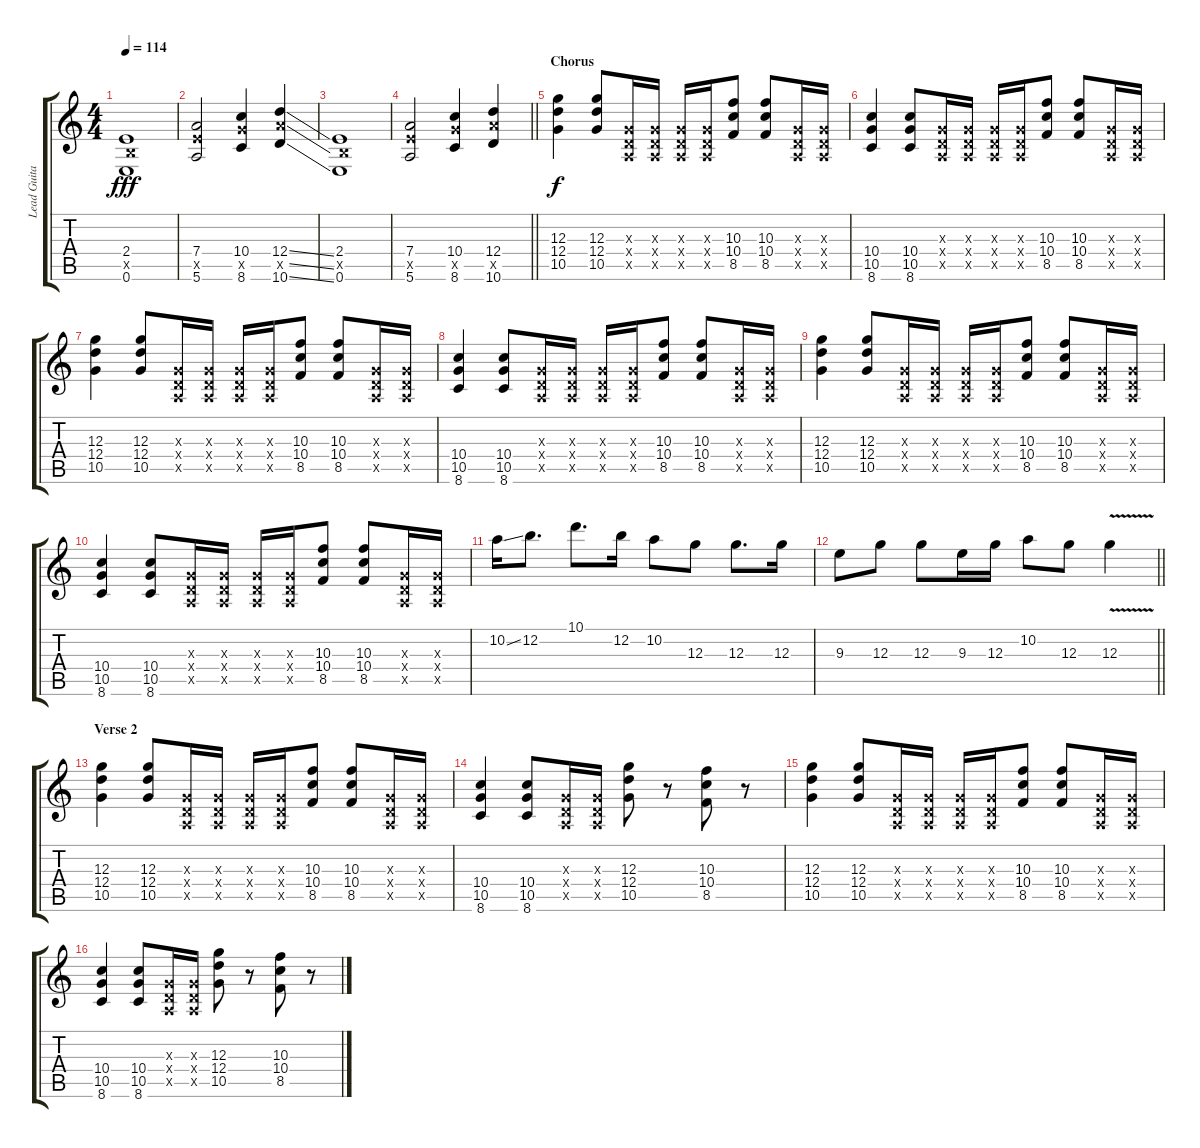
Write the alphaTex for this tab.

\track ("Lead Guitar" "Lead Guita") {instrument distortionguitar}
\staff {score tabs}
\tuning (E4 B3 G3 D3 A2 E2) {hide}
\ts (4 4)
\tempo 114
\clef g2
\ks c
(2.4 2.5{x} 0.6).1{dy fff} |
(7.4 7.5{x} 5.6).2 (10.4 10.5{x} 8.6).4 (12.4{ss} 12.5{ss x} 10.6{ss}).4 |
(2.4 2.5{x} 0.6).1 |
\barLineRight lightlight
(7.4 7.5{x} 5.6).2 (10.4 10.5{x} 8.6).4 (12.4 12.5{x} 10.6).4 |
\section ("" "Chorus")
(12.3 12.4 10.5).4{dy f} (12.3 12.4 10.5).8 (0.3{x} 0.4{x} 0.5{x}).16 (0.3{x} 0.4{x} 0.5{x}).16 (0.3{x} 0.4{x} 0.5{x}).16 (0.3{x} 0.4{x} 0.5{x}).16 (10.3 10.4 8.5).8 (10.3 10.4 8.5).8 (0.3{x} 0.4{x} 0.5{x}).16 (0.3{x} 0.4{x} 0.5{x}).16 |
(10.4 10.5 8.6).4 (10.4 10.5 8.6).8 (0.3{x} 0.4{x} 0.5{x}).16 (0.3{x} 0.4{x} 0.5{x}).16 (0.3{x} 0.4{x} 0.5{x}).16 (0.3{x} 0.4{x} 0.5{x}).16 (10.3 10.4 8.5).8 (10.3 10.4 8.5).8 (0.3{x} 0.4{x} 0.5{x}).16 (0.3{x} 0.4{x} 0.5{x}).16 |
(12.3 12.4 10.5).4 (12.3 12.4 10.5).8 (0.3{x} 0.4{x} 0.5{x}).16 (0.3{x} 0.4{x} 0.5{x}).16 (0.3{x} 0.4{x} 0.5{x}).16 (0.3{x} 0.4{x} 0.5{x}).16 (10.3 10.4 8.5).8 (10.3 10.4 8.5).8 (0.3{x} 0.4{x} 0.5{x}).16 (0.3{x} 0.4{x} 0.5{x}).16 |
(10.4 10.5 8.6).4 (10.4 10.5 8.6).8 (0.3{x} 0.4{x} 0.5{x}).16 (0.3{x} 0.4{x} 0.5{x}).16 (0.3{x} 0.4{x} 0.5{x}).16 (0.3{x} 0.4{x} 0.5{x}).16 (10.3 10.4 8.5).8 (10.3 10.4 8.5).8 (0.3{x} 0.4{x} 0.5{x}).16 (0.3{x} 0.4{x} 0.5{x}).16 |
(12.3 12.4 10.5).4 (12.3 12.4 10.5).8 (0.3{x} 0.4{x} 0.5{x}).16 (0.3{x} 0.4{x} 0.5{x}).16 (0.3{x} 0.4{x} 0.5{x}).16 (0.3{x} 0.4{x} 0.5{x}).16 (10.3 10.4 8.5).8 (10.3 10.4 8.5).8 (0.3{x} 0.4{x} 0.5{x}).16 (0.3{x} 0.4{x} 0.5{x}).16 |
(10.4 10.5 8.6).4 (10.4 10.5 8.6).8 (0.3{x} 0.4{x} 0.5{x}).16 (0.3{x} 0.4{x} 0.5{x}).16 (0.3{x} 0.4{x} 0.5{x}).16 (0.3{x} 0.4{x} 0.5{x}).16 (10.3 10.4 8.5).8 (10.3 10.4 8.5).8 (0.3{x} 0.4{x} 0.5{x}).16 (0.3{x} 0.4{x} 0.5{x}).16 |
10.2{ss}.16 12.2.8{d} 10.1.8{d} 12.2.16 10.2.8 12.3.8 12.3.8{d} 12.3.16 |
\barLineRight lightlight
9.3.8 12.3.8 12.3.8 9.3.16 12.3.16 10.2.8 12.3.8 12.3{v}.4 |
\section ("" "Verse 2")
(12.3 12.4 10.5).4 (12.3 12.4 10.5).8 (0.3{x} 0.4{x} 0.5{x}).16 (0.3{x} 0.4{x} 0.5{x}).16 (0.3{x} 0.4{x} 0.5{x}).16 (0.3{x} 0.4{x} 0.5{x}).16 (10.3 10.4 8.5).8 (10.3 10.4 8.5).8 (0.3{x} 0.4{x} 0.5{x}).16 (0.3{x} 0.4{x} 0.5{x}).16 |
(10.4 10.5 8.6).4 (10.4 10.5 8.6).8 (0.3{x} 0.4{x} 0.5{x}).16 (0.3{x} 0.4{x} 0.5{x}).16 (12.3 12.4 10.5).8 r.8 (10.3 10.4 8.5).8 r.8 |
(12.3 12.4 10.5).4 (12.3 12.4 10.5).8 (0.3{x} 0.4{x} 0.5{x}).16 (0.3{x} 0.4{x} 0.5{x}).16 (0.3{x} 0.4{x} 0.5{x}).16 (0.3{x} 0.4{x} 0.5{x}).16 (10.3 10.4 8.5).8 (10.3 10.4 8.5).8 (0.3{x} 0.4{x} 0.5{x}).16 (0.3{x} 0.4{x} 0.5{x}).16 |
(10.4 10.5 8.6).4 (10.4 10.5 8.6).8 (0.3{x} 0.4{x} 0.5{x}).16 (0.3{x} 0.4{x} 0.5{x}).16 (12.3 12.4 10.5).8 r.8 (10.3 10.4 8.5).8 r.8
